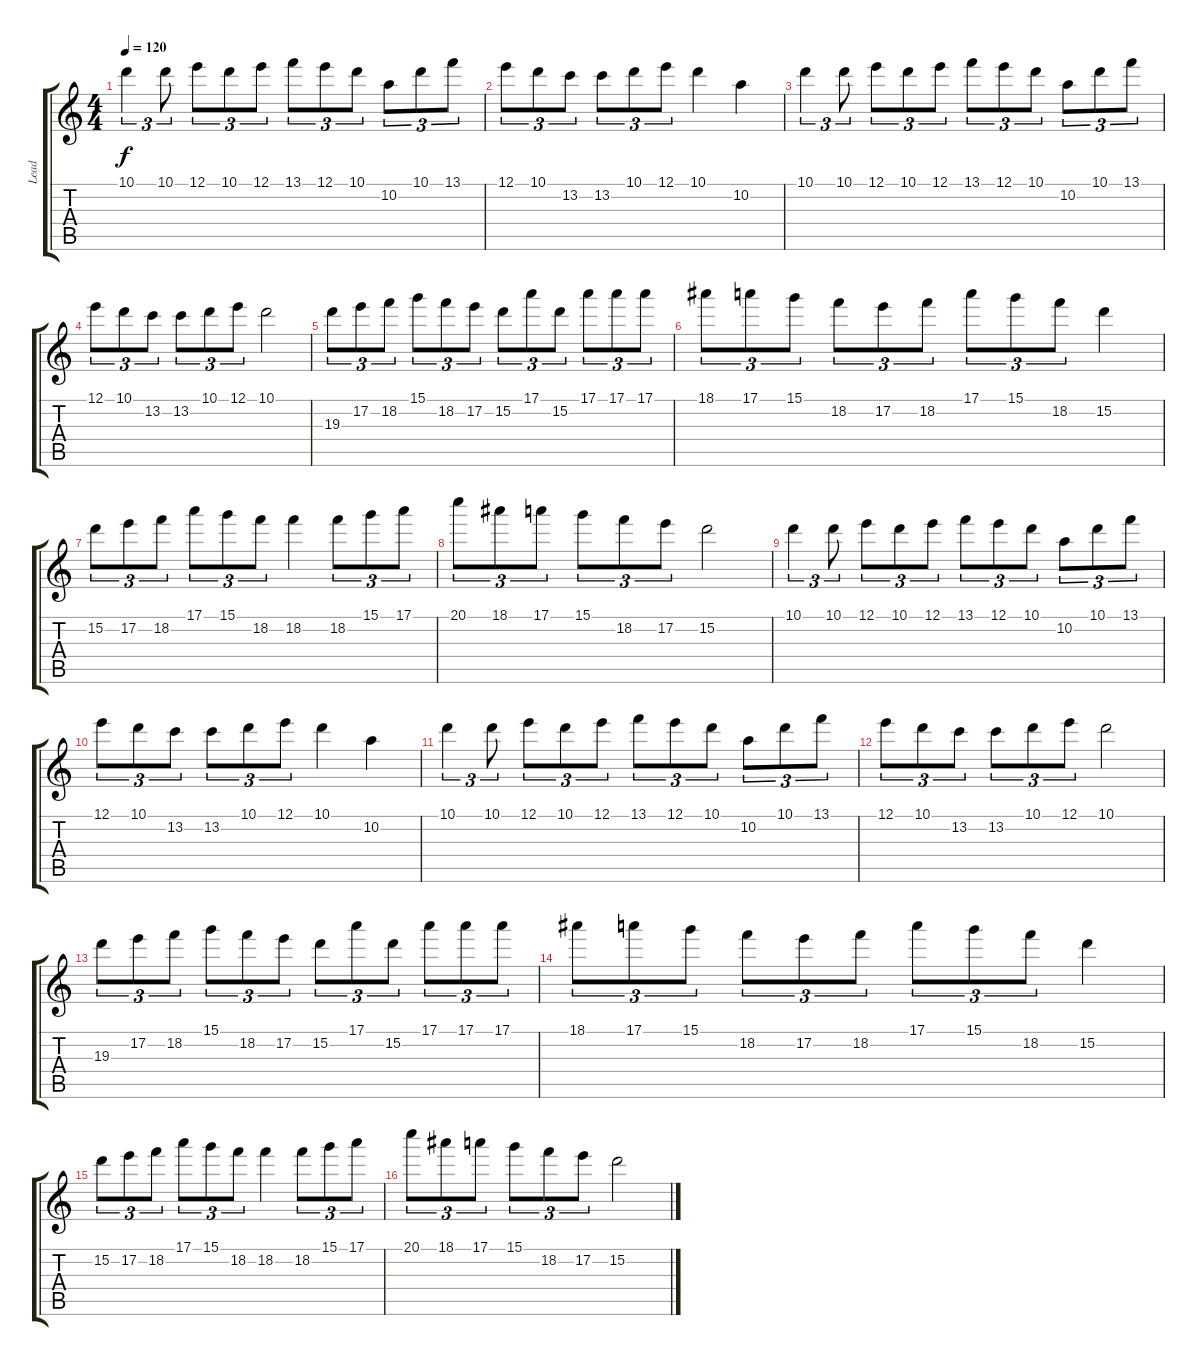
\track ("Lead" "Lead") {instrument distortionguitar}
\staff {score tabs}
\tuning (E4 B3 G3 D3 A2 E2) {hide}
\ts (4 4)
\tempo 120
\clef g2
\ks c
10.1.4{tu (3 2) dy f instrument distortionguitar} 10.1.8{tu (3 2)} 12.1.8{tu (3 2)} 10.1.8{tu (3 2)} 12.1.8{tu (3 2)} 13.1.8{tu (3 2)} 12.1.8{tu (3 2)} 10.1.8{tu (3 2)} 10.2.8{tu (3 2)} 10.1.8{tu (3 2)} 13.1.8{tu (3 2)} |
12.1.8{tu (3 2)} 10.1.8{tu (3 2)} 13.2.8{tu (3 2)} 13.2.8{tu (3 2)} 10.1.8{tu (3 2)} 12.1.8{tu (3 2)} 10.1.4 10.2.4 |
10.1.4{tu (3 2)} 10.1.8{tu (3 2)} 12.1.8{tu (3 2)} 10.1.8{tu (3 2)} 12.1.8{tu (3 2)} 13.1.8{tu (3 2)} 12.1.8{tu (3 2)} 10.1.8{tu (3 2)} 10.2.8{tu (3 2)} 10.1.8{tu (3 2)} 13.1.8{tu (3 2)} |
12.1.8{tu (3 2)} 10.1.8{tu (3 2)} 13.2.8{tu (3 2)} 13.2.8{tu (3 2)} 10.1.8{tu (3 2)} 12.1.8{tu (3 2)} 10.1.2 |
19.3.8{tu (3 2)} 17.2.8{tu (3 2)} 18.2.8{tu (3 2)} 15.1.8{tu (3 2)} 18.2.8{tu (3 2)} 17.2.8{tu (3 2)} 15.2.8{tu (3 2)} 17.1.8{tu (3 2)} 15.2.8{tu (3 2)} 17.1.8{tu (3 2)} 17.1.8{tu (3 2)} 17.1.8{tu (3 2)} |
18.1.8{tu (3 2)} 17.1.8{tu (3 2)} 15.1.8{tu (3 2)} 18.2.8{tu (3 2)} 17.2.8{tu (3 2)} 18.2.8{tu (3 2)} 17.1.8{tu (3 2)} 15.1.8{tu (3 2)} 18.2.8{tu (3 2)} 15.2.4 |
15.2.8{tu (3 2)} 17.2.8{tu (3 2)} 18.2.8{tu (3 2)} 17.1.8{tu (3 2)} 15.1.8{tu (3 2)} 18.2.8{tu (3 2)} 18.2.4 18.2.8{tu (3 2)} 15.1.8{tu (3 2)} 17.1.8{tu (3 2)} |
20.1.8{tu (3 2)} 18.1.8{tu (3 2)} 17.1.8{tu (3 2)} 15.1.8{tu (3 2)} 18.2.8{tu (3 2)} 17.2.8{tu (3 2)} 15.2.2 |
10.1.4{tu (3 2)} 10.1.8{tu (3 2)} 12.1.8{tu (3 2)} 10.1.8{tu (3 2)} 12.1.8{tu (3 2)} 13.1.8{tu (3 2)} 12.1.8{tu (3 2)} 10.1.8{tu (3 2)} 10.2.8{tu (3 2)} 10.1.8{tu (3 2)} 13.1.8{tu (3 2)} |
12.1.8{tu (3 2)} 10.1.8{tu (3 2)} 13.2.8{tu (3 2)} 13.2.8{tu (3 2)} 10.1.8{tu (3 2)} 12.1.8{tu (3 2)} 10.1.4 10.2.4 |
10.1.4{tu (3 2)} 10.1.8{tu (3 2)} 12.1.8{tu (3 2)} 10.1.8{tu (3 2)} 12.1.8{tu (3 2)} 13.1.8{tu (3 2)} 12.1.8{tu (3 2)} 10.1.8{tu (3 2)} 10.2.8{tu (3 2)} 10.1.8{tu (3 2)} 13.1.8{tu (3 2)} |
12.1.8{tu (3 2)} 10.1.8{tu (3 2)} 13.2.8{tu (3 2)} 13.2.8{tu (3 2)} 10.1.8{tu (3 2)} 12.1.8{tu (3 2)} 10.1.2 |
19.3.8{tu (3 2)} 17.2.8{tu (3 2)} 18.2.8{tu (3 2)} 15.1.8{tu (3 2)} 18.2.8{tu (3 2)} 17.2.8{tu (3 2)} 15.2.8{tu (3 2)} 17.1.8{tu (3 2)} 15.2.8{tu (3 2)} 17.1.8{tu (3 2)} 17.1.8{tu (3 2)} 17.1.8{tu (3 2)} |
18.1.8{tu (3 2)} 17.1.8{tu (3 2)} 15.1.8{tu (3 2)} 18.2.8{tu (3 2)} 17.2.8{tu (3 2)} 18.2.8{tu (3 2)} 17.1.8{tu (3 2)} 15.1.8{tu (3 2)} 18.2.8{tu (3 2)} 15.2.4 |
15.2.8{tu (3 2)} 17.2.8{tu (3 2)} 18.2.8{tu (3 2)} 17.1.8{tu (3 2)} 15.1.8{tu (3 2)} 18.2.8{tu (3 2)} 18.2.4 18.2.8{tu (3 2)} 15.1.8{tu (3 2)} 17.1.8{tu (3 2)} |
20.1.8{tu (3 2)} 18.1.8{tu (3 2)} 17.1.8{tu (3 2)} 15.1.8{tu (3 2)} 18.2.8{tu (3 2)} 17.2.8{tu (3 2)} 15.2.2
